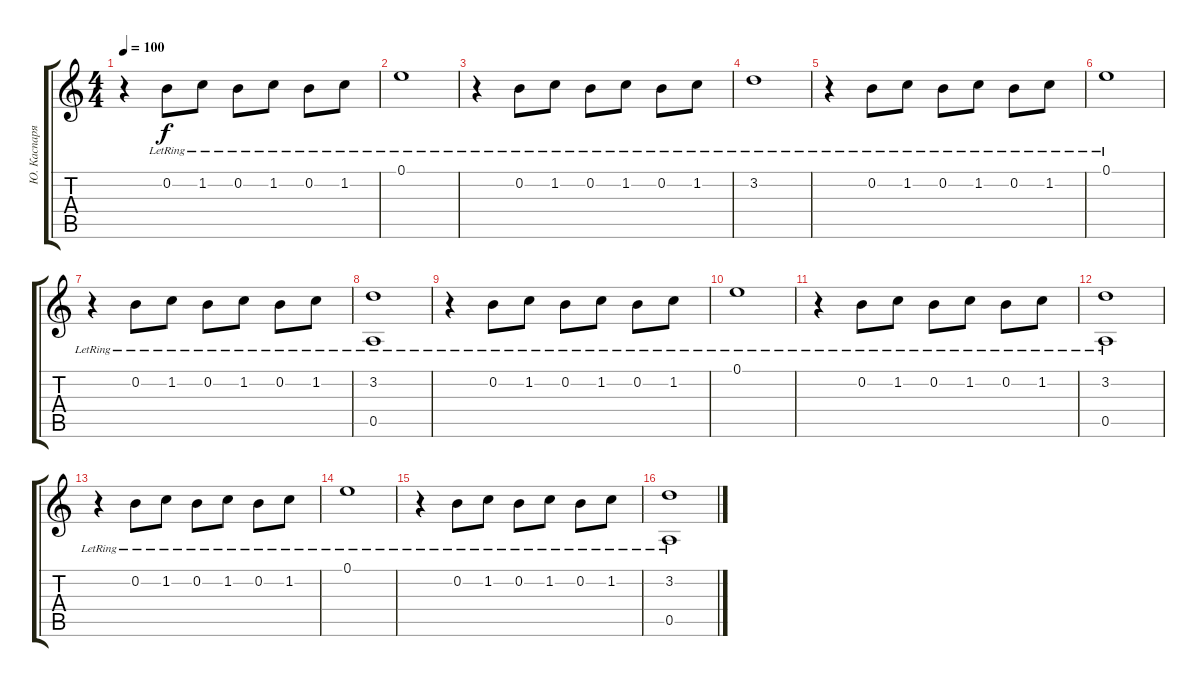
\track ("Ю. Каспарян (доп. гитара)" "Ю. Каспаря") {instrument electricguitarclean}
\staff {score tabs}
\tuning (E4 B3 G3 D3 A2 E2) {hide}
\ts (4 4)
\tempo 100
\clef g2
\ks c
r.4{dy f} 0.2{lr}.8 1.2{lr}.8 0.2{lr}.8 1.2{lr}.8 0.2{lr}.8 1.2{lr}.8 |
0.1{lr}.1 |
r.4 0.2{lr}.8 1.2{lr}.8 0.2{lr}.8 1.2{lr}.8 0.2{lr}.8 1.2{lr}.8 |
3.2{lr}.1 |
r.4 0.2{lr}.8 1.2{lr}.8 0.2{lr}.8 1.2{lr}.8 0.2{lr}.8 1.2{lr}.8 |
0.1{lr}.1 |
r.4 0.2{lr}.8 1.2{lr}.8 0.2{lr}.8 1.2{lr}.8 0.2{lr}.8 1.2{lr}.8 |
(3.2{lr} 0.5).1 |
r.4 0.2{lr}.8 1.2{lr}.8 0.2{lr}.8 1.2{lr}.8 0.2{lr}.8 1.2{lr}.8 |
0.1{lr}.1 |
r.4 0.2{lr}.8 1.2{lr}.8 0.2{lr}.8 1.2{lr}.8 0.2{lr}.8 1.2{lr}.8 |
(3.2{lr} 0.5).1 |
r.4 0.2{lr}.8 1.2{lr}.8 0.2{lr}.8 1.2{lr}.8 0.2{lr}.8 1.2{lr}.8 |
0.1{lr}.1 |
r.4 0.2{lr}.8 1.2{lr}.8 0.2{lr}.8 1.2{lr}.8 0.2{lr}.8 1.2{lr}.8 |
(3.2{lr} 0.5).1
